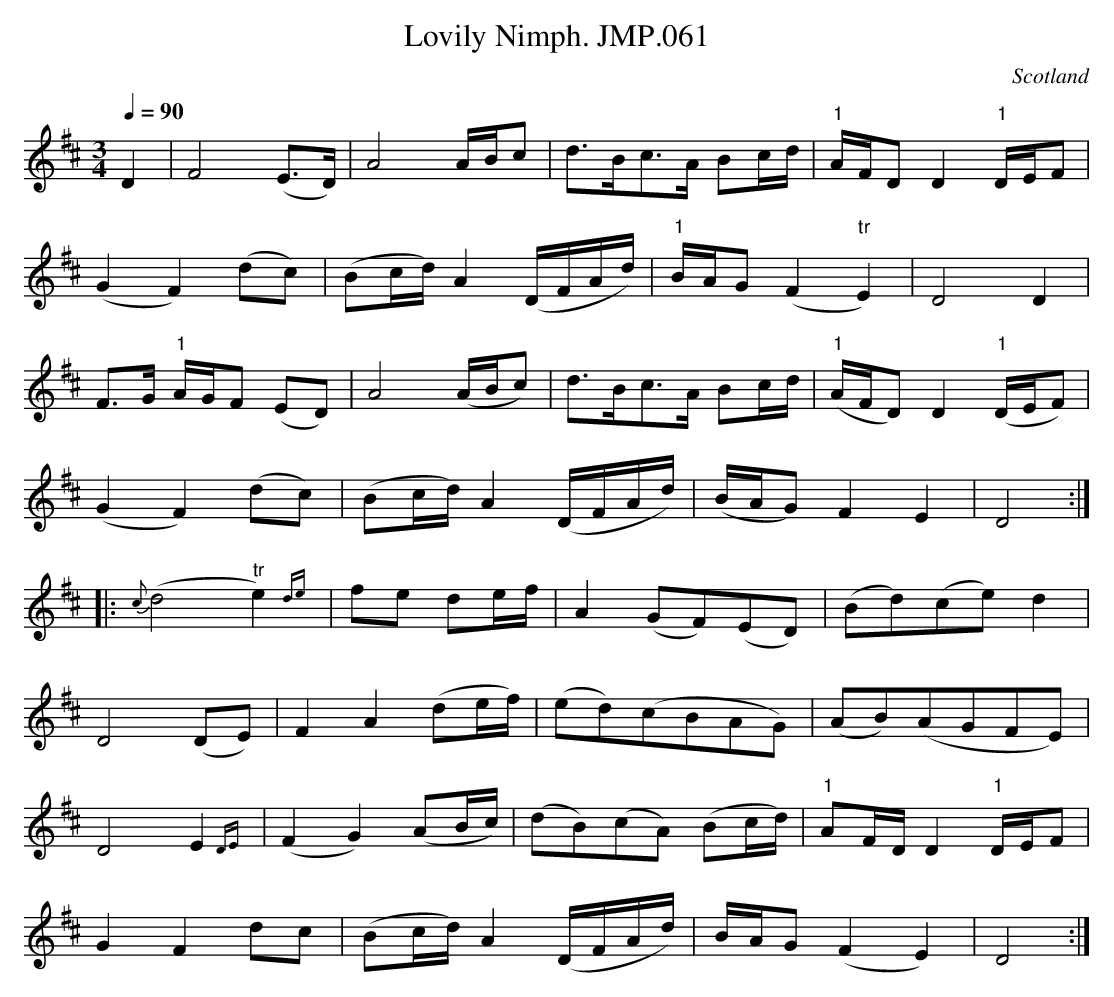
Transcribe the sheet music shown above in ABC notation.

X:1
T:Lovily Nimph. JMP.061
M:3/4
L:1/8
Q:1/4=90
O:Scotland
notC:"66...Low"
K:D major
D2 | F4 (E>D) | A4 A/B/c | d>Bc>A  Bc/d/ | "1"A/F/D D2 "1"D/E/F |!
(G2F2) (dc) |(Bc/d/) A2 (D/F/A/d/) | "1"B/A/G (F2"tr"E2) | D4 D2 |!
F>G "1"A/G/F (ED) | A4 (A/B/c) |d>Bc>A Bc/d/|\
"1"(A/F/D) D2 "1"(D/E/F) |!
(G2F2) (dc) | (Bc/d/) A2 (D/F/A/d/) | (B/A/G) F2E2 | D4 :|!
|:{c}(d4 "tr"e2) {de} |fe de/f/ |A2 (GF)(ED) | (Bd)(ce)d2 |!
D4 (DE) |F2A2 (de/f/) |(ed)(cBAG) | (AB)(AGFE) | !
D4 E2{DE} | (F2G2) (AB/c/) |\
(dB)(cA) (Bc/d/) | "1"AF/D/ D2 "1"D/E/F |!
G2F2 dc |\
(Bc/d/) A2 (D/F/A/d/) | B/A/G (F2E2) | D4 :|
